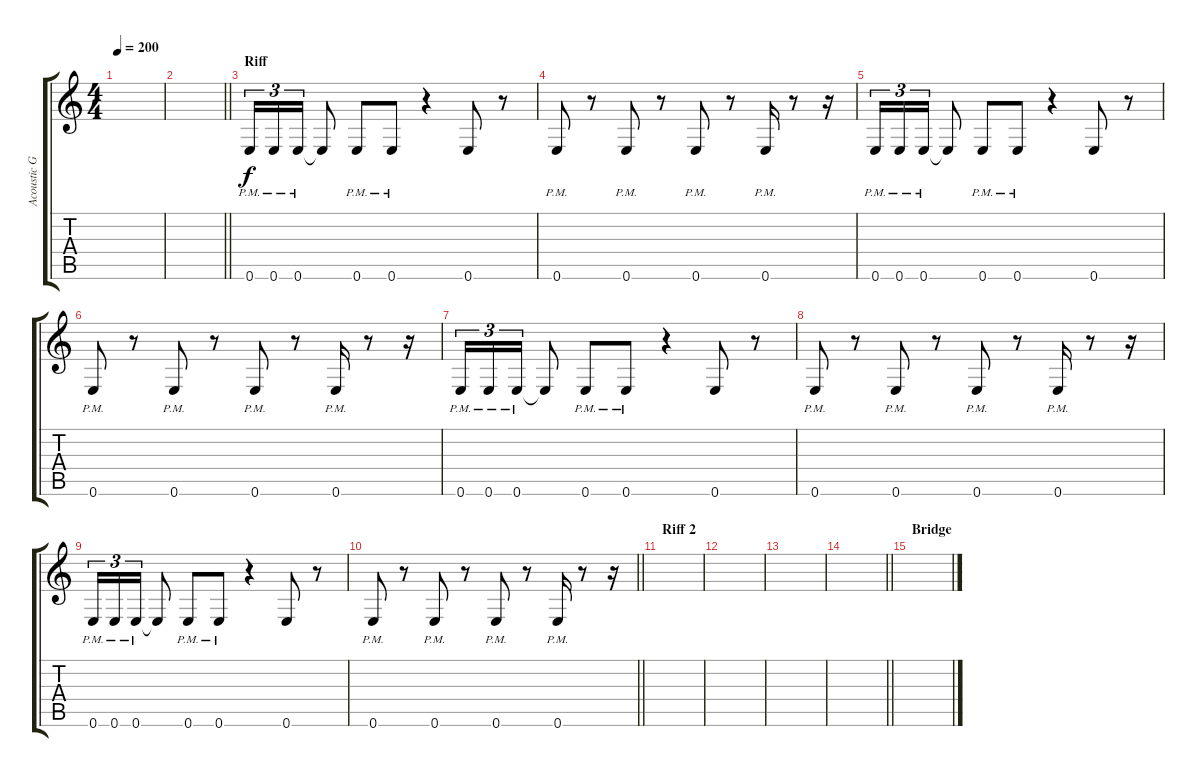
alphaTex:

\track ("Acoustic Guitar" "Acoustic G") {instrument acousticguitarsteel}
\staff {score tabs}
\tuning (E4 B3 G3 D3 A2 E2) {hide}
\ts (4 4)
\tempo 200
\clef g2
\ks c
|
\barLineRight lightlight
|
\section ("" "Riff")
0.6{pm}.16{tu (3 2)} 0.6{pm}.16{tu (3 2)} 0.6{pm}.16{tu (3 2)} 0.6{t}.8 0.6{pm}.8 0.6{pm}.8 r.4 0.6.8 r.8 |
0.6{pm}.8 r.8 0.6{pm}.8 r.8 0.6{pm}.8 r.8 0.6{pm}.16 r.8 r.16 |
0.6{pm}.16{tu (3 2)} 0.6{pm}.16{tu (3 2)} 0.6{pm}.16{tu (3 2)} 0.6{t}.8 0.6{pm}.8 0.6{pm}.8 r.4 0.6.8 r.8 |
0.6{pm}.8 r.8 0.6{pm}.8 r.8 0.6{pm}.8 r.8 0.6{pm}.16 r.8 r.16 |
0.6{pm}.16{tu (3 2)} 0.6{pm}.16{tu (3 2)} 0.6{pm}.16{tu (3 2)} 0.6{t}.8 0.6{pm}.8 0.6{pm}.8 r.4 0.6.8 r.8 |
0.6{pm}.8 r.8 0.6{pm}.8 r.8 0.6{pm}.8 r.8 0.6{pm}.16 r.8 r.16 |
0.6{pm}.16{tu (3 2)} 0.6{pm}.16{tu (3 2)} 0.6{pm}.16{tu (3 2)} 0.6{t}.8 0.6{pm}.8 0.6{pm}.8 r.4 0.6.8 r.8 |
\barLineRight lightlight
0.6{pm}.8 r.8 0.6{pm}.8 r.8 0.6{pm}.8 r.8 0.6{pm}.16 r.8 r.16 |
\section ("" "Riff 2")
|
|
|
\barLineRight lightlight
|
\section ("" "Bridge")
